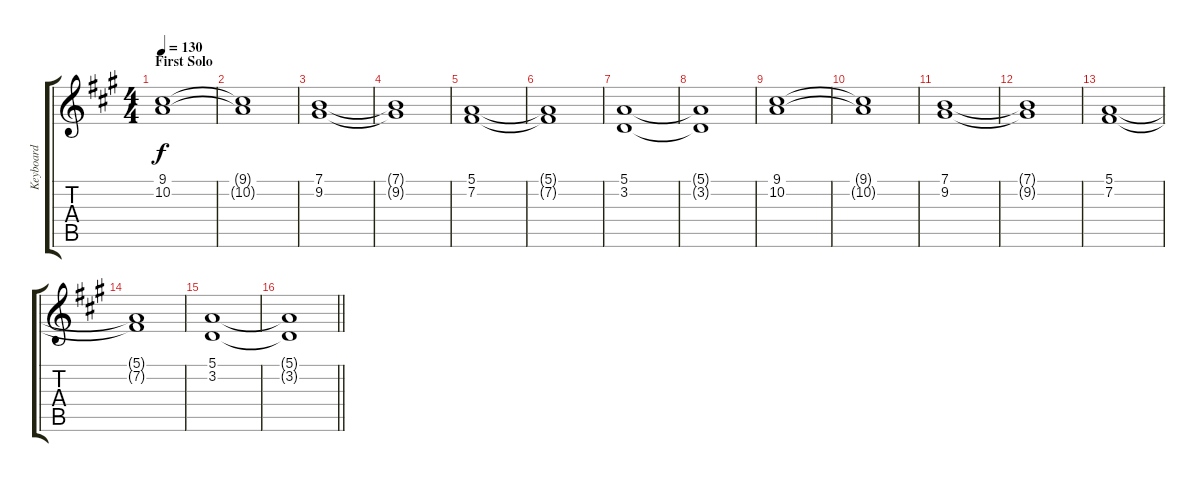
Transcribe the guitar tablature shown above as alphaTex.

\track ("Keyboard" "Keyboard") {instrument stringensemble1}
\staff {score tabs}
\tuning (E4 B3 G3 D3 A2 E2) {hide}
\ts (4 4)
\section ("" "First Solo")
\tempo 130
\clef g2
\ks a
(9.1 10.2).1{dy f} |
(9.1{t} 10.2{t}).1 |
(7.1 9.2).1 |
(7.1{t} 9.2{t}).1 |
(5.1 7.2).1 |
(5.1{t} 7.2{t}).1 |
(5.1 3.2).1 |
(5.1{t} 3.2{t}).1 |
(9.1 10.2).1 |
(9.1{t} 10.2{t}).1 |
(7.1 9.2).1 |
(7.1{t} 9.2{t}).1 |
(5.1 7.2).1 |
(5.1{t} 7.2{t}).1 |
(5.1 3.2).1 |
\barLineRight lightlight
(5.1{t} 3.2{t}).1
